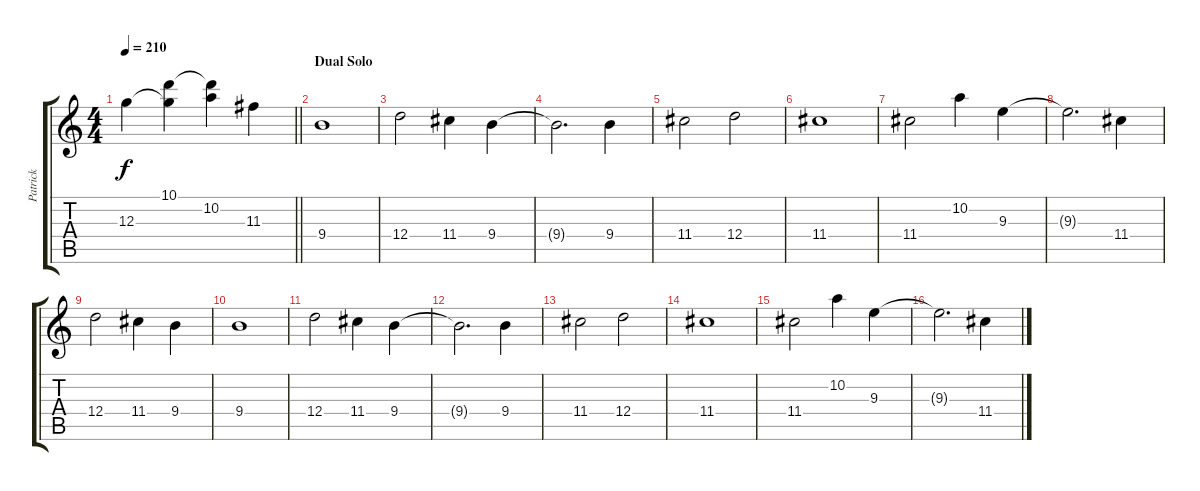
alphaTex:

\track ("Patrick" "Patrick") {instrument distortionguitar}
\staff {score tabs}
\tuning (E4 B3 G3 D3 A2 D2) {hide}
\ts (4 4)
\tempo 210
\clef g2
\barLineRight lightlight
\ks c
12.3.4{dy f} (10.1 12.3{t}).4 (10.1{t} 10.2).4 11.3.4 |
\section ("" "Dual Solo")
9.4.1{balance 8 instrument acousticguitarsteel} |
12.4.2 11.4.4 9.4.4 |
9.4{t}.2{d} 9.4.4 |
11.4.2 12.4.2 |
11.4.1 |
11.4.2 10.2.4 9.3.4 |
9.3{t}.2{d} 11.4.4 |
12.4.2 11.4.4 9.4.4 |
9.4.1{balance 15 instrument distortionguitar} |
12.4.2 11.4.4 9.4.4 |
9.4{t}.2{d} 9.4.4 |
11.4.2 12.4.2 |
11.4.1 |
11.4.2 10.2.4 9.3.4 |
9.3{t}.2{d} 11.4.4
